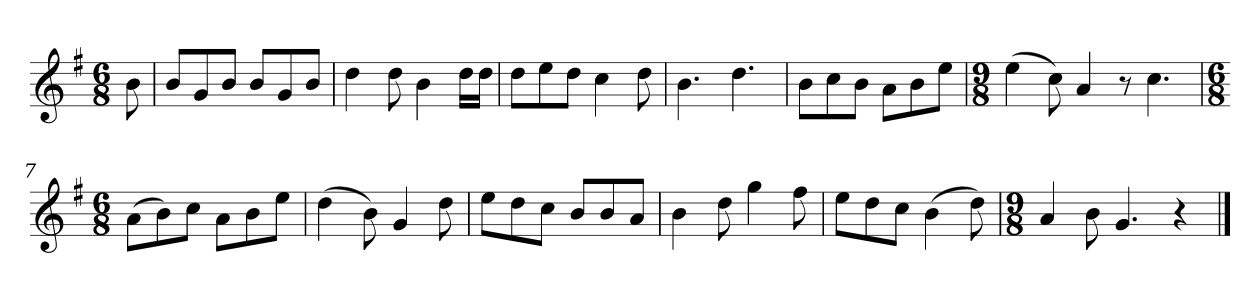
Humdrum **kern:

**kern
*part1
*staff1
*k[f#]
*M6/8
*MM120
=
8b
=1
8bL
8g
8bJ
8bL
8g
8bJ
=2
4dd
8dd
4b
16ddLL
16ddJJ
=3
8ddL
8ee
8ddJ
4cc
8dd
=4
4.b
4.dd
=5
8bL
8cc
8bJ
8aL
8b
8eeJ
=6
*M9/8
(4ee
8cc)
4a
8r
4.cc
=7
*M6/8
(8aL
8b)
8ccJ
8aL
8b
8eeJ
=8
(4dd
8b)
4g
8dd
=9
8eeL
8dd
8ccJ
8bL
8b
8aJ
=10
4b
8dd
4gg
8ff#
=11
8eeL
8dd
8ccJ
(4b
8dd)
=12
*M9/8
4a
8b
4.g
4r
==
*-
